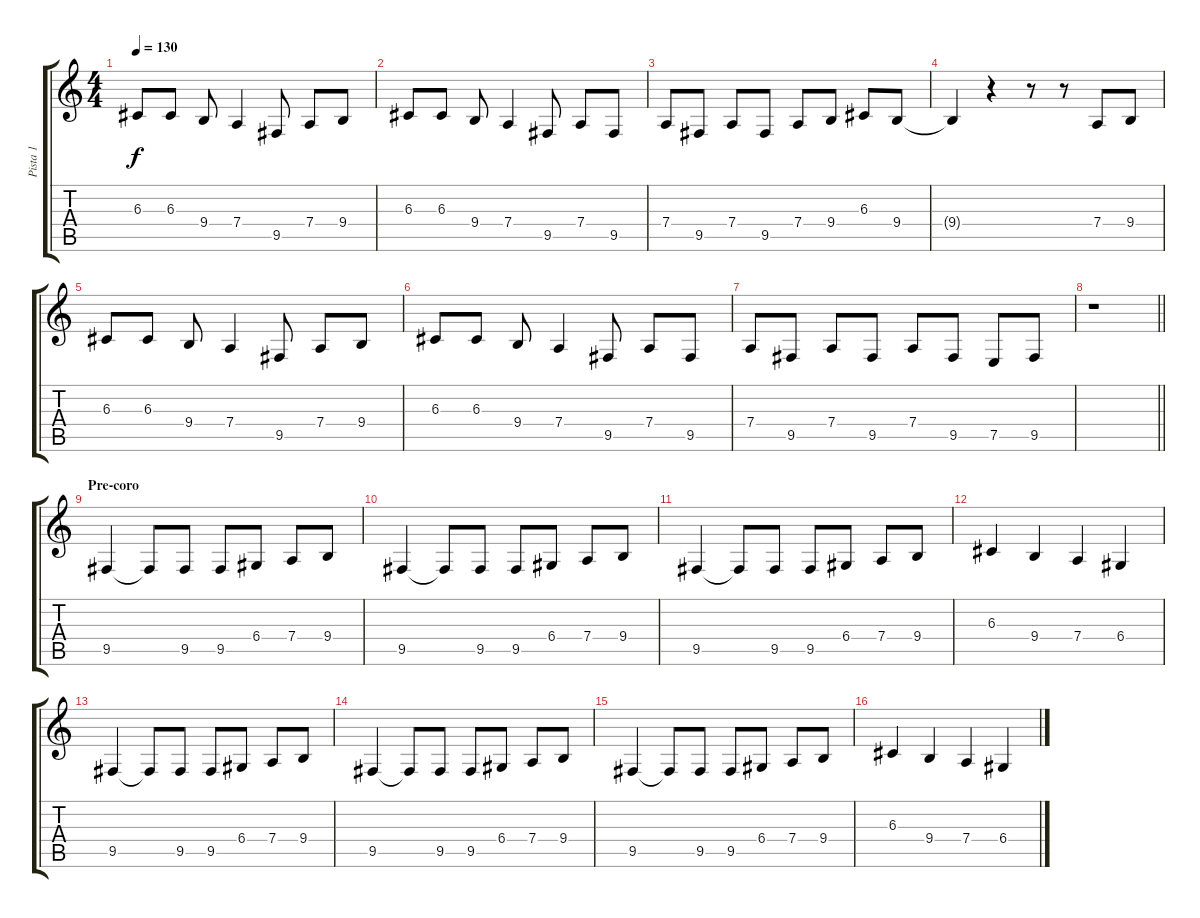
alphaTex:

\track ("Pista 1" "Pista 1") {instrument violin}
\staff {score tabs}
\tuning (E4 B3 G3 D3 A2 E2) {hide}
\ts (4 4)
\tempo 130
\clef g2
\ks c
6.3.8{dy f} 6.3.8 9.4.8 7.4.4 9.5.8 7.4.8 9.4.8 |
6.3.8 6.3.8 9.4.8 7.4.4 9.5.8 7.4.8 9.5.8 |
7.4.8 9.5.8 7.4.8 9.5.8 7.4.8 9.4.8 6.3.8 9.4.8 |
9.4{t}.4 r.4 r.8 r.8 7.4.8 9.4.8 |
6.3.8 6.3.8 9.4.8 7.4.4 9.5.8 7.4.8 9.4.8 |
6.3.8 6.3.8 9.4.8 7.4.4 9.5.8 7.4.8 9.5.8 |
7.4.8 9.5.8 7.4.8 9.5.8 7.4.8 9.5.8 7.5.8 9.5.8 |
\barLineRight lightlight
r.1 |
\section ("" "Pre-coro")
9.5.4 9.5{t}.8 9.5.8 9.5.8 6.4.8 7.4.8 9.4.8 |
9.5.4 9.5{t}.8 9.5.8 9.5.8 6.4.8 7.4.8 9.4.8 |
9.5.4 9.5{t}.8 9.5.8 9.5.8 6.4.8 7.4.8 9.4.8 |
6.3.4 9.4.4 7.4.4 6.4.4 |
9.5.4 9.5{t}.8 9.5.8 9.5.8 6.4.8 7.4.8 9.4.8 |
9.5.4 9.5{t}.8 9.5.8 9.5.8 6.4.8 7.4.8 9.4.8 |
9.5.4 9.5{t}.8 9.5.8 9.5.8 6.4.8 7.4.8 9.4.8 |
6.3.4 9.4.4 7.4.4 6.4.4
